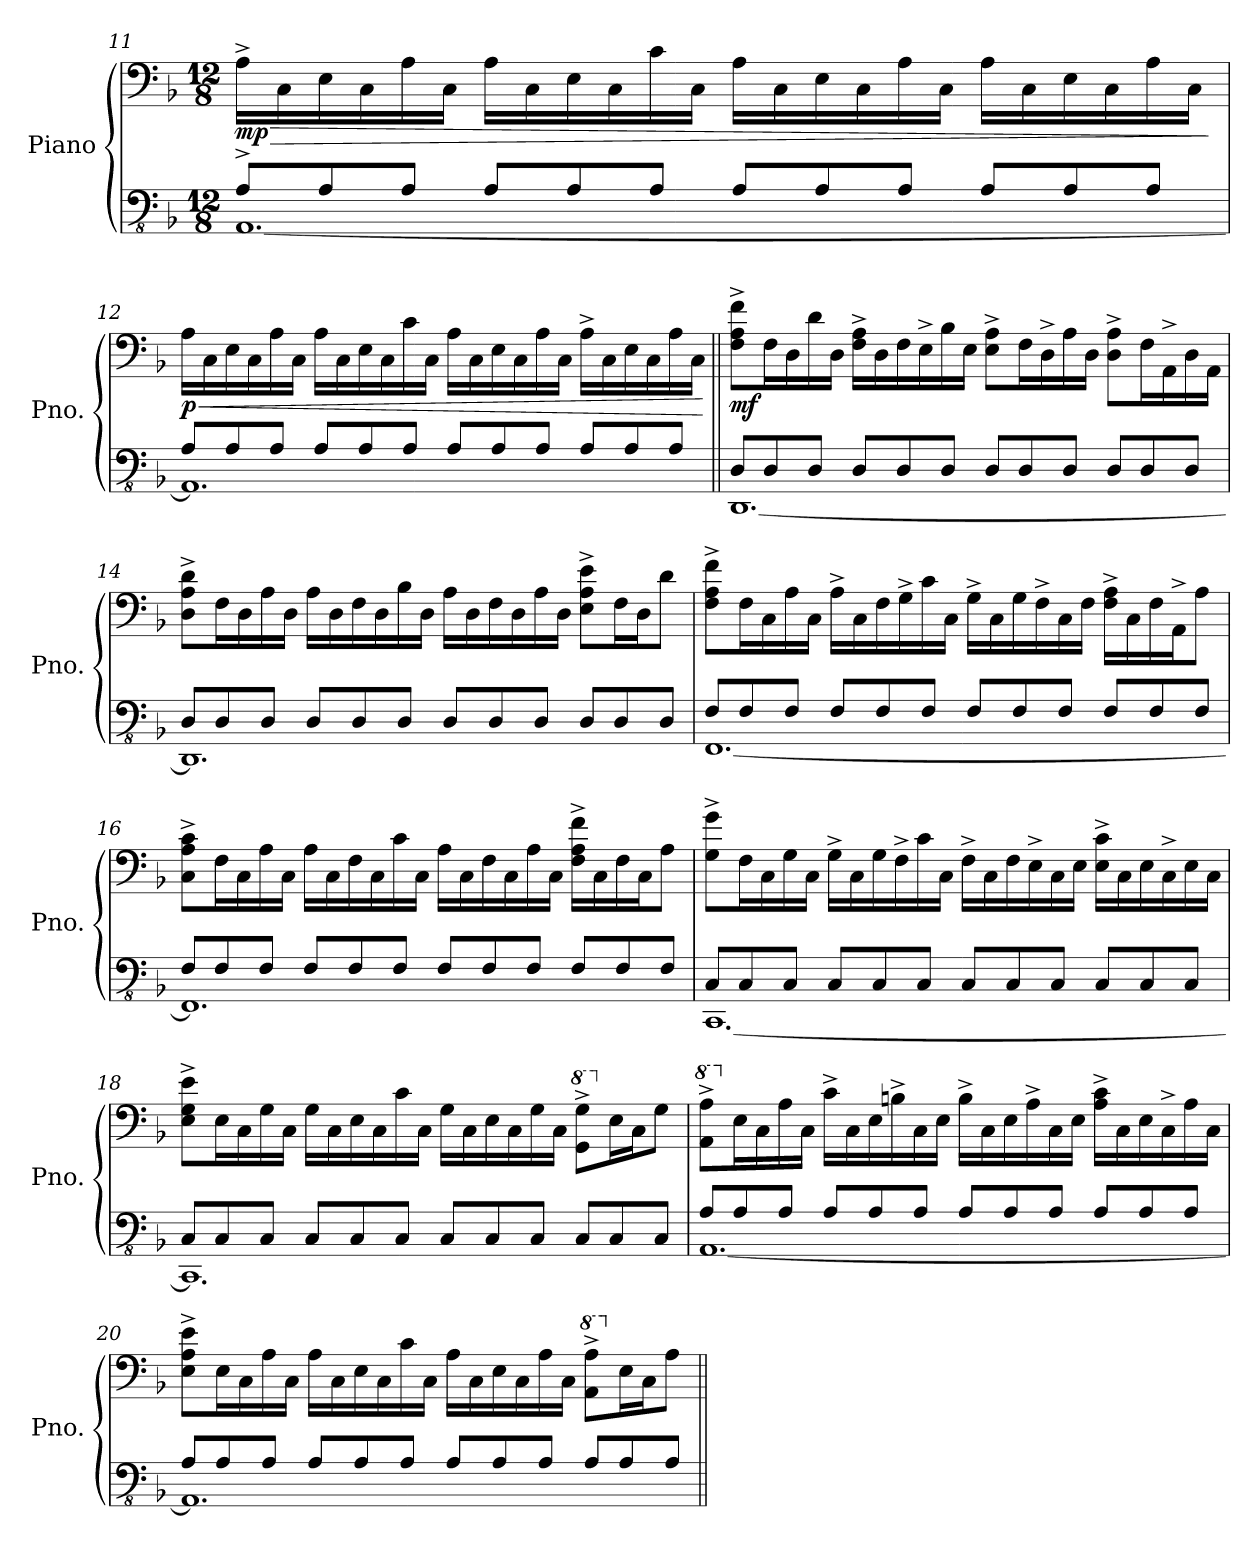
**kern	**kern	**dynam
*part1	*part1	*part1
*staff2	*staff1	*staff1/2
*I"Piano	*	*
*I'Pno.	*	*
!!LO:LB:g=z
*clefFv4	*clefF4	*
*k[b-]	*k[b-]	*
*M12/8	*M12/8	*
=11	=11	=11
*^	*	*
!	!	!	!LO:HP:b
!	!	!	!LO:DY:n=1:b
8AA^/L	[1.AAA	16A^\LL	> mp
.	.	16C\	.
8AA/	.	16E\	.
.	.	16C\	.
8AA/J	.	16A\	.
.	.	16C\JJ	.
8AA/L	.	16A\LL	.
.	.	16C\	.
8AA/	.	16E\	.
.	.	16C\	.
8AA/J	.	16c\	.
.	.	16C\JJ	.
8AA/L	.	16A\LL	.
.	.	16C\	.
8AA/	.	16E\	.
.	.	16C\	.
8AA/J	.	16A\	.
.	.	16C\JJ	.
8AA/L	.	16A\LL	.
.	.	16C\	.
8AA/	.	16E\	.
.	.	16C\	.
8AA/J	.	16A\	.
.	.	16C\JJ	.
*v	*v	*	*
.	.	]
=12	=12	=12
*^	*	*
!	!	!	!LO:HP:b
!	!	!	!LO:DY:n=1:b
8AA/L	1.AAA]	16A\LL	< p
.	.	16C\	.
8AA/	.	16E\	.
.	.	16C\	.
8AA/J	.	16A\	.
.	.	16C\JJ	.
8AA/L	.	16A\LL	.
.	.	16C\	.
8AA/	.	16E\	.
.	.	16C\	.
8AA/J	.	16c\	.
.	.	16C\JJ	.
8AA/L	.	16A\LL	.
.	.	16C\	.
8AA/	.	16E\	.
.	.	16C\	.
8AA/J	.	16A\	.
.	.	16C\JJ	.
8AA/L	.	16A^\LL	.
.	.	16C\	.
8AA/	.	16E\	.
.	.	16C\	.
8AA/J	.	16A\	.
.	.	16C\JJ	.
*v	*v	*	*
.	.	[
!!LO:PB:g=z
=13||	=13||	=13||
*^	*	*
!	!	!	!LO:DY:b
8DD/L	[1.DDD	8F\^ 8A\^ 8f\^L	mf
8DD/	.	16F\L	.
.	.	16D\	.
8DD/J	.	16d\	.
.	.	16D\JJ	.
8DD/L	.	16F\^ 16A\^LL	.
.	.	16D\	.
8DD/	.	16F\	.
.	.	16E^\	.
8DD/J	.	16B-\	.
.	.	16E\JJ	.
8DD/L	.	8E\^ 8A\^L	.
8DD/	.	16F\L	.
.	.	16D^\	.
8DD/J	.	16A\	.
.	.	16D\JJ	.
8DD/L	.	8D\^ 8A\^L	.
8DD/	.	16F\L	.
.	.	16AA^\	.
8DD/J	.	16D\	.
.	.	16AA\JJ	.
=14	=14	=14	=14
8DD/L	1.DDD]	8D\^ 8A\^ 8d\^L	.
8DD/	.	16F\L	.
.	.	16D\	.
8DD/J	.	16A\	.
.	.	16D\JJ	.
8DD/L	.	16A\LL	.
.	.	16D\	.
8DD/	.	16F\	.
.	.	16D\	.
8DD/J	.	16B-\	.
.	.	16D\JJ	.
8DD/L	.	16A\LL	.
.	.	16D\	.
8DD/	.	16F\	.
.	.	16D\	.
8DD/J	.	16A\	.
.	.	16D\JJ	.
8DD/L	.	8E\^ 8A\^ 8e\^L	.
8DD/	.	16F\L	.
.	.	16D\J	.
8DD/J	.	8d\J	.
!!LO:LB:g=z
=15	=15	=15	=15
8FF/L	[1.FFF	8F\^ 8A\^ 8f\^L	.
8FF/	.	16F\L	.
.	.	16C\	.
8FF/J	.	16A\	.
.	.	16C\JJ	.
8FF/L	.	16A^\LL	.
.	.	16C\	.
8FF/	.	16F\	.
.	.	16G^\	.
8FF/J	.	16c\	.
.	.	16C\JJ	.
8FF/L	.	16G^\LL	.
.	.	16C\	.
8FF/	.	16G\	.
.	.	16F^\	.
8FF/J	.	16C\	.
.	.	16F\JJ	.
8FF/L	.	16F\^ 16A\^LL	.
.	.	16C\	.
8FF/	.	16F\	.
.	.	16AA^\J	.
8FF/J	.	8A\J	.
=16	=16	=16	=16
8FF/L	1.FFF]	8C\^ 8A\^ 8c\^L	.
8FF/	.	16F\L	.
.	.	16C\	.
8FF/J	.	16A\	.
.	.	16C\JJ	.
8FF/L	.	16A\LL	.
.	.	16C\	.
8FF/	.	16F\	.
.	.	16C\	.
8FF/J	.	16c\	.
.	.	16C\JJ	.
8FF/L	.	16A\LL	.
.	.	16C\	.
8FF/	.	16F\	.
.	.	16C\	.
8FF/J	.	16A\	.
.	.	16C\JJ	.
8FF/L	.	16F\^ 16A\^ 16f\^LL	.
.	.	16C\	.
8FF/	.	16F\	.
.	.	16C\J	.
8FF/J	.	8A\J	.
!!LO:LB:g=z
=17	=17	=17	=17
8CC/L	[1.CCC	8G\^ 8g\^L	.
8CC/	.	16F\L	.
.	.	16C\	.
8CC/J	.	16G\	.
.	.	16C\JJ	.
8CC/L	.	16G^\LL	.
.	.	16C\	.
8CC/	.	16G\	.
.	.	16F^\	.
8CC/J	.	16c\	.
.	.	16C\JJ	.
8CC/L	.	16F^\LL	.
.	.	16C\	.
8CC/	.	16F\	.
.	.	16E^\	.
8CC/J	.	16C\	.
.	.	16E\JJ	.
8CC/L	.	16E\^ 16c\^LL	.
.	.	16C\	.
8CC/	.	16E\	.
.	.	16C^\	.
8CC/J	.	16E\	.
.	.	16C\JJ	.
=18	=18	=18	=18
8CC/L	1.CCC]	8E\^ 8G\^ 8e\^L	.
8CC/	.	16E\L	.
.	.	16C\	.
8CC/J	.	16G\	.
.	.	16C\JJ	.
8CC/L	.	16G\LL	.
.	.	16C\	.
8CC/	.	16E\	.
.	.	16C\	.
8CC/J	.	16c\	.
.	.	16C\JJ	.
8CC/L	.	16G\LL	.
.	.	16C\	.
8CC/	.	16E\	.
.	.	16C\	.
8CC/J	.	16G\	.
.	.	16C\JJ	.
*	*	*8va	*
8CC/L	.	8G\^ 8g\^L	.
*	*	*X8va	*
8CC/	.	16E\L	.
.	.	16C\J	.
8CC/J	.	8G\J	.
!!LO:LB:g=z
=19	=19	=19	=19
*	*	*8va	*
8AA/L	[1.AAA	8A\^ 8a\^L	.
*	*	*X8va	*
8AA/	.	16E\L	.
.	.	16C\	.
8AA/J	.	16A\	.
.	.	16C\JJ	.
8AA/L	.	16c^\LL	.
.	.	16C\	.
8AA/	.	16E\	.
.	.	16Bn^\	.
8AA/J	.	16C\	.
.	.	16E\JJ	.
8AA/L	.	16B^\LL	.
.	.	16C\	.
8AA/	.	16E\	.
.	.	16A^\	.
8AA/J	.	16C\	.
.	.	16E\JJ	.
8AA/L	.	16A\^ 16c\^LL	.
.	.	16C\	.
8AA/	.	16E\	.
.	.	16C^\	.
8AA/J	.	16A\	.
.	.	16C\JJ	.
=20	=20	=20	=20
8AA/L	1.AAA]	8E\^ 8A\^ 8e\^L	.
8AA/	.	16E\L	.
.	.	16C\	.
8AA/J	.	16A\	.
.	.	16C\JJ	.
8AA/L	.	16A\LL	.
.	.	16C\	.
8AA/	.	16E\	.
.	.	16C\	.
8AA/J	.	16c\	.
.	.	16C\JJ	.
8AA/L	.	16A\LL	.
.	.	16C\	.
8AA/	.	16E\	.
.	.	16C\	.
8AA/J	.	16A\	.
.	.	16C\JJ	.
*	*	*8va	*
8AA/L	.	8A\^ 8a\^L	.
*	*	*X8va	*
8AA/	.	16E\L	.
.	.	16C\J	.
8AA/J	.	8A\J	.
*v	*v	*	*
=||	=||	=||
*-	*-	*-
